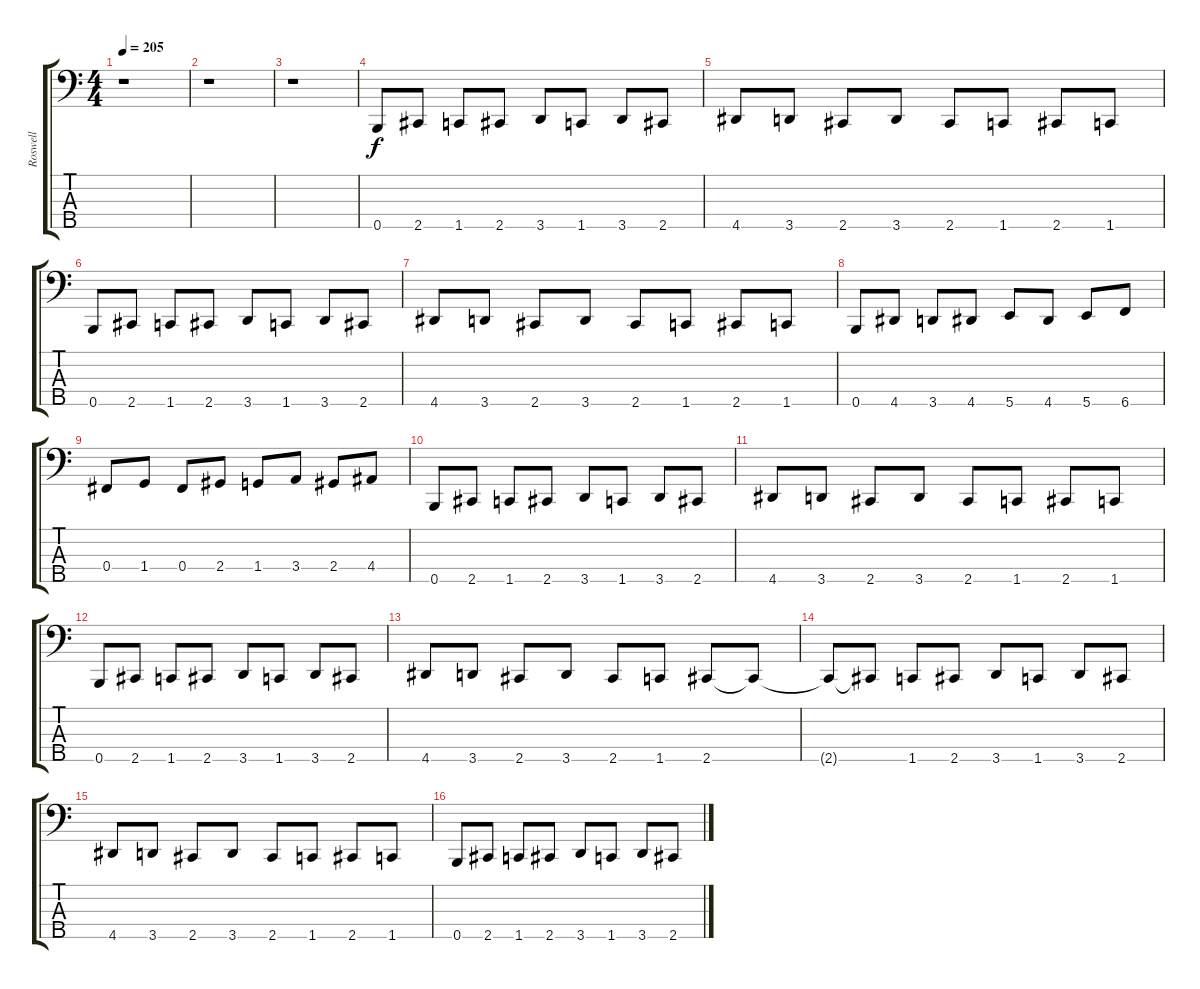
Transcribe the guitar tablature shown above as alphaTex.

\track ("Roswell" "Roswell") {instrument electricbassfinger}
\staff {score tabs}
\tuning (A2 E2 B1 Gb1 B0) {hide}
\ts (4 4)
\tempo 205
\clef f4
\ks c
r.1{dy f instrument electricbassfinger} |
r.1 |
r.1 |
0.5.8 2.5.8 1.5.8 2.5.8 3.5.8 1.5.8 3.5.8 2.5.8 |
4.5.8 3.5.8 2.5.8 3.5.8 2.5.8 1.5.8 2.5.8 1.5.8 |
0.5.8 2.5.8 1.5.8 2.5.8 3.5.8 1.5.8 3.5.8 2.5.8 |
4.5.8 3.5.8 2.5.8 3.5.8 2.5.8 1.5.8 2.5.8 1.5.8 |
0.5.8 4.5.8 3.5.8 4.5.8 5.5.8 4.5.8 5.5.8 6.5.8 |
0.4.8 1.4.8 0.4.8 2.4.8 1.4.8 3.4.8 2.4.8 4.4.8 |
0.5.8 2.5.8 1.5.8 2.5.8 3.5.8 1.5.8 3.5.8 2.5.8 |
4.5.8 3.5.8 2.5.8 3.5.8 2.5.8 1.5.8 2.5.8 1.5.8 |
0.5.8 2.5.8 1.5.8 2.5.8 3.5.8 1.5.8 3.5.8 2.5.8 |
4.5.8 3.5.8 2.5.8 3.5.8 2.5.8 1.5.8 2.5.8 2.5{t}.8 |
2.5{t}.8 2.5{t}.8 1.5.8 2.5.8 3.5.8 1.5.8 3.5.8 2.5.8 |
4.5.8 3.5.8 2.5.8 3.5.8 2.5.8 1.5.8 2.5.8 1.5.8 |
0.5.8 2.5.8 1.5.8 2.5.8 3.5.8 1.5.8 3.5.8 2.5.8
